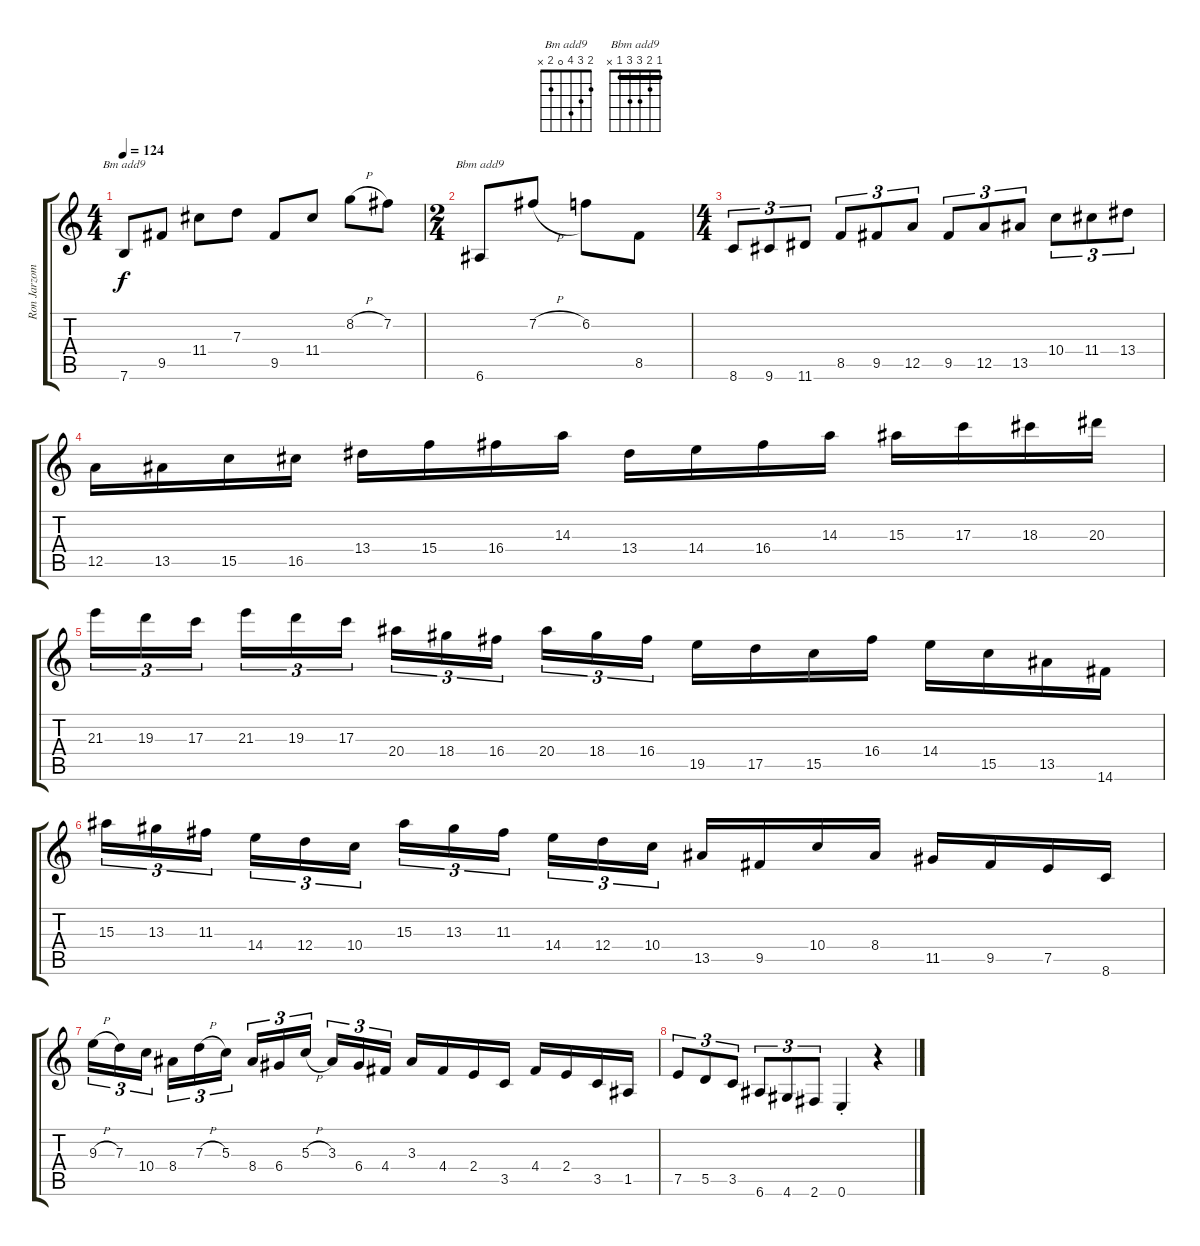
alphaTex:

\track ("Ron Jarzombek (Lead)" "Ron Jarzom") {instrument overdrivenguitar}
\staff {score tabs}
\tuning (E4 B3 G3 D3 A2 E2) {hide}
\chord ("Bm add9" 2 3 4 0 2 x)
\chord ("Bbm add9" 1 2 3 3 1 x) {barre 1}
\ts (4 4)
\tempo 124
\clef g2
\ks c
7.6.8{ch "Bm add9" dy f} 9.5.8 11.4.8 7.3.8 9.5.8 11.4.8 8.2{h}.8 7.2.8 |
\ts (2 4)
6.6.8{ch "Bbm add9"} 7.2{h}.8 6.2.8 8.5.8 |
\ts (4 4)
8.6.8{tu (3 2)} 9.6.8{tu (3 2)} 11.6.8{tu (3 2)} 8.5.8{tu (3 2)} 9.5.8{tu (3 2)} 12.5.8{tu (3 2)} 9.5.8{tu (3 2)} 12.5.8{tu (3 2)} 13.5.8{tu (3 2)} 10.4.8{tu (3 2)} 11.4.8{tu (3 2)} 13.4.8{tu (3 2)} |
12.5.16 13.5.16 15.5.16 16.5.16 13.4.16 15.4.16 16.4.16 14.3.16 13.4.16 14.4.16 16.4.16 14.3.16 15.3.16 17.3.16 18.3.16 20.3.16 |
21.3.16{tu (3 2)} 19.3.16{tu (3 2)} 17.3.16{tu (3 2) beam splitsecondary} 21.3.16{tu (3 2)} 19.3.16{tu (3 2)} 17.3.16{tu (3 2)} 20.4.16{tu (3 2)} 18.4.16{tu (3 2)} 16.4.16{tu (3 2) beam splitsecondary} 20.4.16{tu (3 2)} 18.4.16{tu (3 2)} 16.4.16{tu (3 2)} 19.5.16 17.5.16 15.5.16 16.4.16 14.4.16 15.5.16 13.5.16 14.6.16 |
15.3.16{tu (3 2)} 13.3.16{tu (3 2)} 11.3.16{tu (3 2) beam splitsecondary} 14.4.16{tu (3 2)} 12.4.16{tu (3 2)} 10.4.16{tu (3 2)} 15.3.16{tu (3 2)} 13.3.16{tu (3 2)} 11.3.16{tu (3 2) beam splitsecondary} 14.4.16{tu (3 2)} 12.4.16{tu (3 2)} 10.4.16{tu (3 2)} 13.5.16 9.5.16 10.4.16 8.4.16 11.5.16 9.5.16 7.5.16 8.6.16 |
9.3{h}.16{tu (3 2)} 7.3.16{tu (3 2)} 10.4.16{tu (3 2) beam splitsecondary} 8.4.16{tu (3 2)} 7.3{h}.16{tu (3 2)} 5.3.16{tu (3 2)} 8.4.16{tu (3 2)} 6.4.16{tu (3 2)} 5.3{h}.16{tu (3 2) beam splitsecondary} 3.3.16{tu (3 2)} 6.4.16{tu (3 2)} 4.4.16{tu (3 2)} 3.3.16 4.4.16 2.4.16 3.5.16 4.4.16 2.4.16 3.5.16 1.5.16 |
7.5.8{tu (3 2)} 5.5.8{tu (3 2)} 3.5.8{tu (3 2)} 6.6.8{tu (3 2)} 4.6.8{tu (3 2)} 2.6.8{tu (3 2)} 0.6{st}.4 r.4
